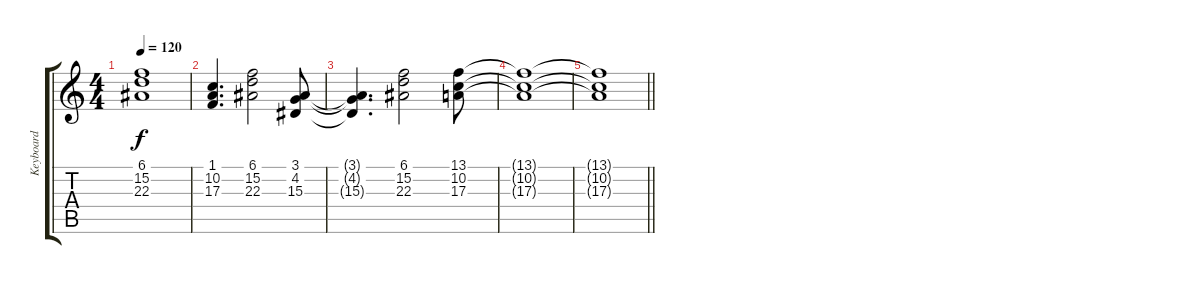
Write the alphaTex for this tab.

\track ("Keyboard" "Keyboard") {instrument pad2warm}
\staff {score tabs}
\tuning (E4 B3 G3 D3 A2 E2) {hide}
\ts (4 4)
\tempo 120
\clef g2
\ks c
(6.1{t} 15.2{t} 22.3{t}).1{dy f} |
(1.1 10.2 17.3).4{d} (6.1 15.2 22.3).2 (3.1 4.2 15.3).8 |
(3.1{t} 4.2{t} 15.3{t}).4{d} (6.1 15.2 22.3).2 (13.1 10.2 17.3).8 |
(13.1{t} 10.2{t} 17.3{t}).1 |
\barLineRight lightlight
(13.1{t} 10.2{t} 17.3{t}).1
